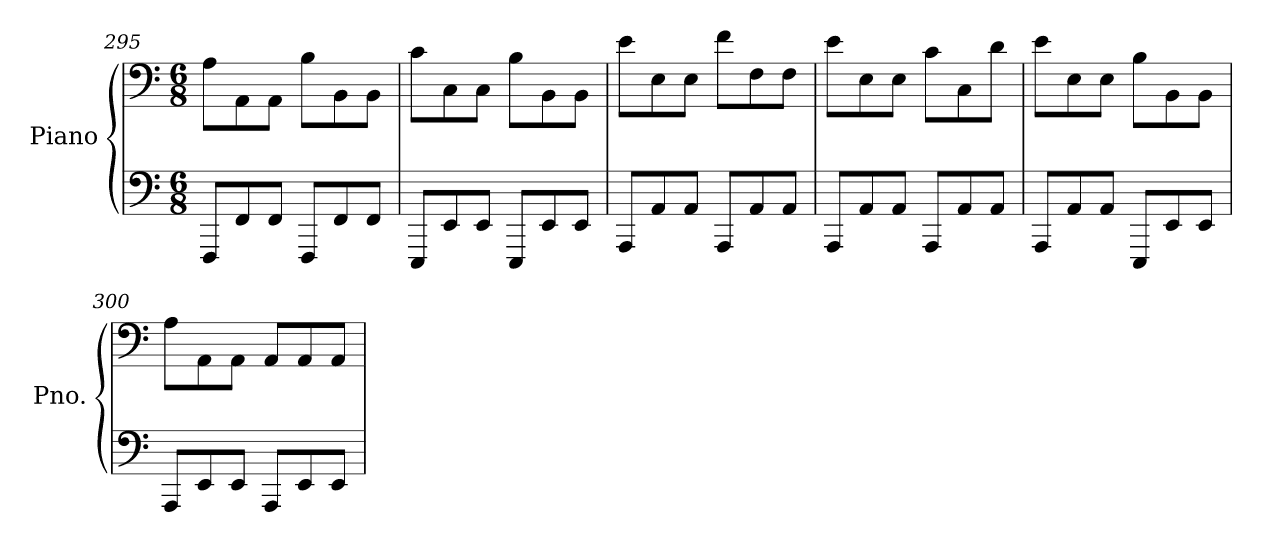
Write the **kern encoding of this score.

**kern	**kern
*part1	*part1
*staff2	*staff1
*I"Piano	*
*I'Pno.	*
*clefF4	*clefF4
*k[]	*k[]
*M6/8	*M6/8
=295	=295
8FFF/L	8A\L
8FF/	8AA\
8FF/J	8AA\J
8FFF/L	8B\L
8FF/	8BB\
8FF/J	8BB\J
=296	=296
8EEE/L	8c\L
8EE/	8C\
8EE/J	8C\J
8EEE/L	8B\L
8EE/	8BB\
8EE/J	8BB\J
=297	=297
8AAA/L	8e\L
8AA/	8E\
8AA/J	8E\J
8AAA/L	8f\L
8AA/	8F\
8AA/J	8F\J
=298	=298
8AAA/L	8e\L
8AA/	8E\
8AA/J	8E\J
8AAA/L	8c\L
8AA/	8C\
8AA/J	8d\J
=299	=299
8AAA/L	8e\L
8AA/	8E\
8AA/J	8E\J
8EEE/L	8B\L
8EE/	8BB\
8EE/J	8BB\J
!!LO:LB:g=z
=300	=300
8AAA/L	8A\L
8EE/	8AA\
8EE/J	8AA\J
8AAA/L	8AA/L
8EE/	8AA/
8EE/J	8AA/J
=	=
*-	*-
